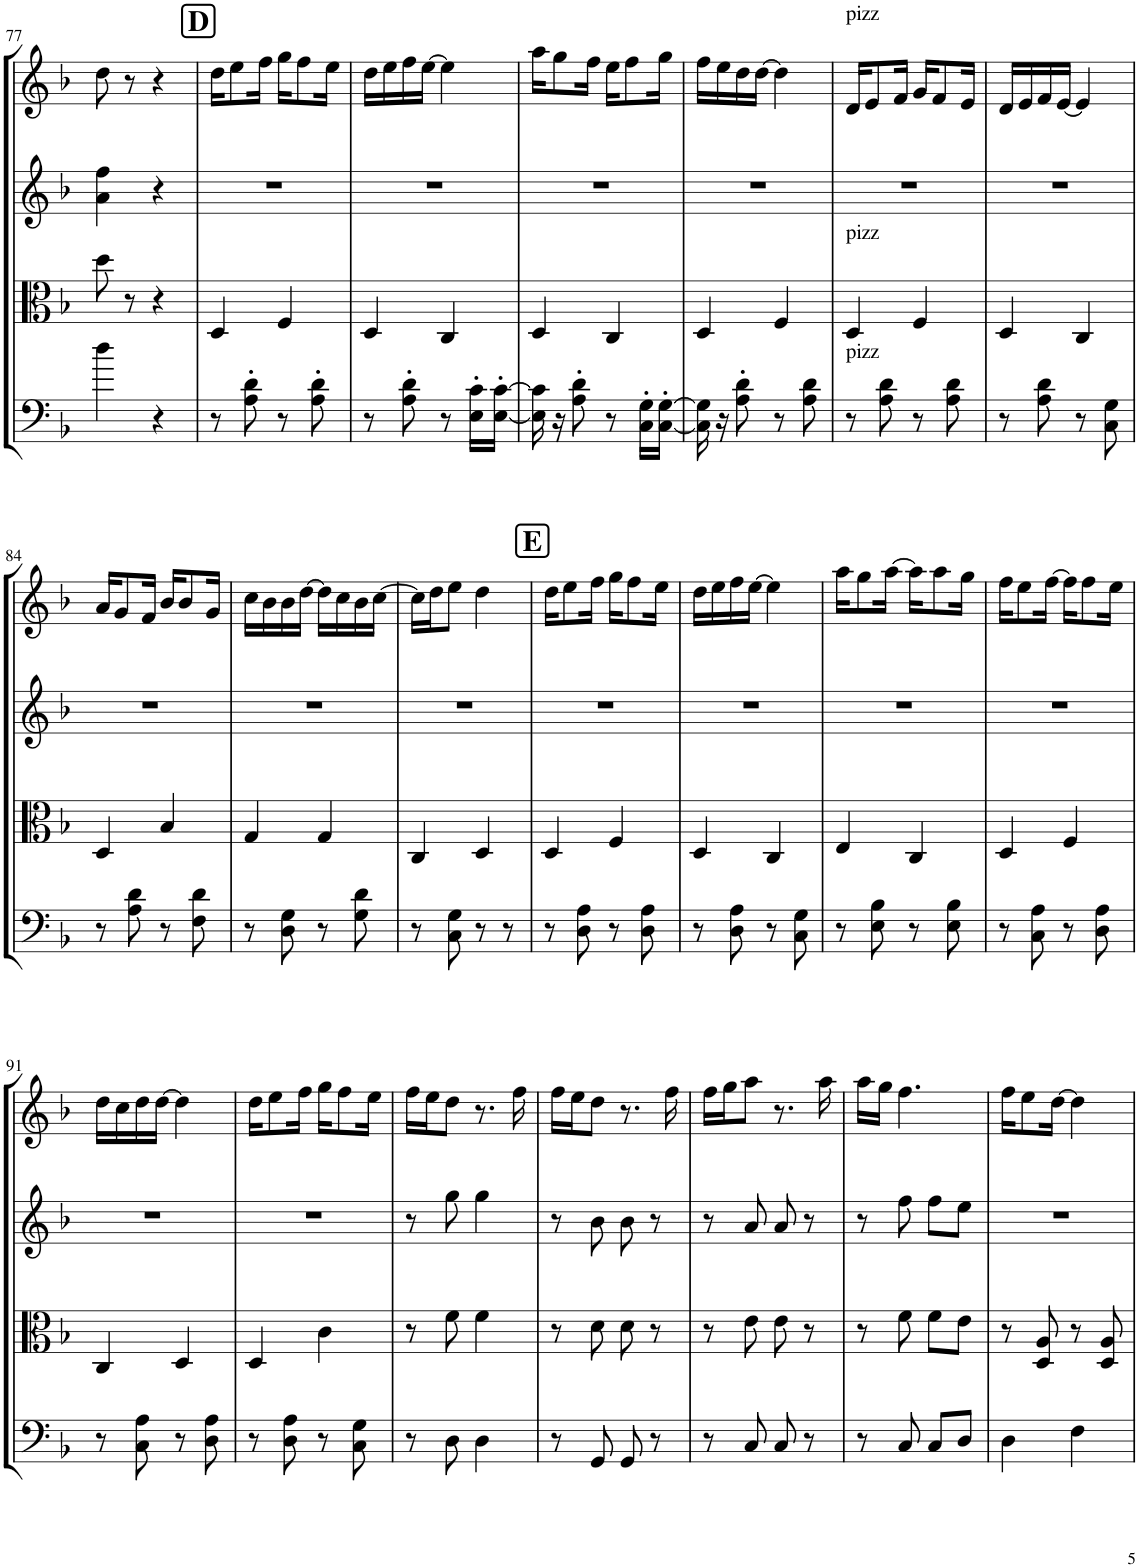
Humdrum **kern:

**kern	**kern	**kern	**kern
*part4	*part3	*part2	*part1
*staff4	*staff3	*staff2	*staff1
*I"Violoncello	*I"Viola	*I"Violin II	*I"Violin I
*I'Vc	*I'Vla	*I'Vln	*I'Vln
!!LO:PB:g=z
*clefF4	*clefC3	*clefG2	*clefG2
*k[b-]	*k[b-]	*k[b-]	*k[b-]
*M2/4	*M2/4	*M2/4	*M2/4
=77	=77	=77	=77
4dd\	8dd\	4a\ 4ff\	8dd\
.	8r	.	8r
4r	4r	4r	4r
!!LO:REH:place=s1:a:B:cj:fs=14:t=D
=78	=78	=78	=78
8r	4D/	2r	16dd\KL
.	.	.	8ee\
8A\' 8d\'	.	.	.
.	.	.	16ff\Jk
8r	4F/	.	16gg\KL
.	.	.	8ff\
8A\' 8d\'	.	.	.
.	.	.	16ee\Jk
=79	=79	=79	=79
8r	4D/	2r	16dd\LL
.	.	.	16ee\
8A\' 8d\'	.	.	16ff\
.	.	.	[16ee\JJ
8r	4C/	.	4ee\]
16E\' 16c\'LL	.	.	.
[16E\' [16c\'JJ	.	.	.
=80	=80	=80	=80
16E\] 16c\]	4D/	2r	16aa\KL
16r	.	.	8gg\
8A\' 8d\'	.	.	.
.	.	.	16ff\Jk
8r	4C/	.	16ee\KL
.	.	.	8ff\
16C\' 16G\'LL	.	.	.
[16C\' [16G\'JJ	.	.	16gg\Jk
=81	=81	=81	=81
16C\] 16G\]	4D/	2r	16ff\LL
16r	.	.	16ee\
8A\' 8d\'	.	.	16dd\
.	.	.	[16dd\JJ
8r	4F/	.	4dd\]
8A\ 8d\	.	.	.
=82	=82	=82	=82
!	!	!	!LO:TX:a:t=pizz
!	!LO:TX:a:t=pizz	!	!
!LO:TX:a:t=pizz	!	!	!
8r	4D/	2r	16d/KL
.	.	.	8e/
8A\ 8d\	.	.	.
.	.	.	16f/Jk
8r	4F/	.	16g/KL
.	.	.	8f/
8A\ 8d\	.	.	.
.	.	.	16e/Jk
=83	=83	=83	=83
8r	4D/	2r	16d/LL
.	.	.	16e/
8A\ 8d\	.	.	16f/
.	.	.	[16e/JJ
8r	4C/	.	4e/]
8C\ 8G\	.	.	.
!!LO:LB:g=z
=84	=84	=84	=84
8r	4D/	2r	16a/KL
.	.	.	8g/
8A\ 8d\	.	.	.
.	.	.	16f/Jk
8r	4B-/	.	16b-/KL
.	.	.	8b-/
8F\ 8d\	.	.	.
.	.	.	16g/Jk
=85	=85	=85	=85
8r	4G/	2r	16cc\LL
.	.	.	16b-\
8D\ 8G\	.	.	16b-\
.	.	.	[16dd\JJ
8r	4G/	.	16dd\LL]
.	.	.	16cc\
8G\ 8d\	.	.	16b-\
.	.	.	[16cc\JJ
=86	=86	=86	=86
8r	4C/	2r	16cc\LL]
.	.	.	16dd\J
8C\ 8G\	.	.	8ee\J
8r	4D/	.	4dd\
8r	.	.	.
!!LO:REH:place=s1:a:B:cj:fs=14:t=E
=87	=87	=87	=87
8r	4D/	2r	16dd\KL
.	.	.	8ee\
8D\ 8A\	.	.	.
.	.	.	16ff\Jk
8r	4F/	.	16gg\KL
.	.	.	8ff\
8D\ 8A\	.	.	.
.	.	.	16ee\Jk
=88	=88	=88	=88
8r	4D/	2r	16dd\LL
.	.	.	16ee\
8D\ 8A\	.	.	16ff\
.	.	.	[16ee\JJ
8r	4C/	.	4ee\]
8C\ 8G\	.	.	.
=89	=89	=89	=89
8r	4E/	2r	16aa\KL
.	.	.	8gg\
8E\ 8B-\	.	.	.
.	.	.	[16aa\Jk
8r	4C/	.	16aa\KL]
.	.	.	8aa\
8E\ 8B-\	.	.	.
.	.	.	16gg\Jk
=90	=90	=90	=90
8r	4D/	2r	16ff\KL
.	.	.	8ee\
8C\ 8A\	.	.	.
.	.	.	[16ff\Jk
8r	4F/	.	16ff\KL]
.	.	.	8ff\
8D\ 8A\	.	.	.
.	.	.	16ee\Jk
!!LO:LB:g=z
=91	=91	=91	=91
8r	4C/	2r	16dd\LL
.	.	.	16cc\
8C\ 8A\	.	.	16dd\
.	.	.	[16dd\JJ
8r	4D/	.	4dd\]
8D\ 8A\	.	.	.
=92	=92	=92	=92
8r	4D/	2r	16dd\KL
.	.	.	8ee\
8D\ 8A\	.	.	.
.	.	.	16ff\Jk
8r	4c\	.	16gg\KL
.	.	.	8ff\
8C\ 8G\	.	.	.
.	.	.	16ee\Jk
=93	=93	=93	=93
8r	8r	8r	16ff\LL
.	.	.	16ee\J
8D\	8f\	8gg\	8dd\J
4D\	4f\	4gg\	8.r
.	.	.	16ff\
=94	=94	=94	=94
8r	8r	8r	16ff\LL
.	.	.	16ee\J
8GG/	8d\	8b-\	8dd\J
8GG/	8d\	8b-\	8.r
8r	8r	8r	.
.	.	.	16ff\
=95	=95	=95	=95
8r	8r	8r	16ff\LL
.	.	.	16gg\J
8C/	8e\	8a/	8aa\J
8C/	8e\	8a/	8.r
8r	8r	8r	.
.	.	.	16aa\
=96	=96	=96	=96
8r	8r	8r	16aa\LL
.	.	.	16gg\JJ
8C/	8f\	8ff\	4.ff\
8C/L	8f\L	8ff\L	.
8D/J	8e\J	8ee\J	.
=97	=97	=97	=97
4D\	8r	2r	16ff\KL
.	.	.	8ee\
.	8D/ 8A/	.	.
.	.	.	[16dd\Jk
4F\	8r	.	4dd\]
.	8D/ 8A/	.	.
=	=	=	=
*-	*-	*-	*-
